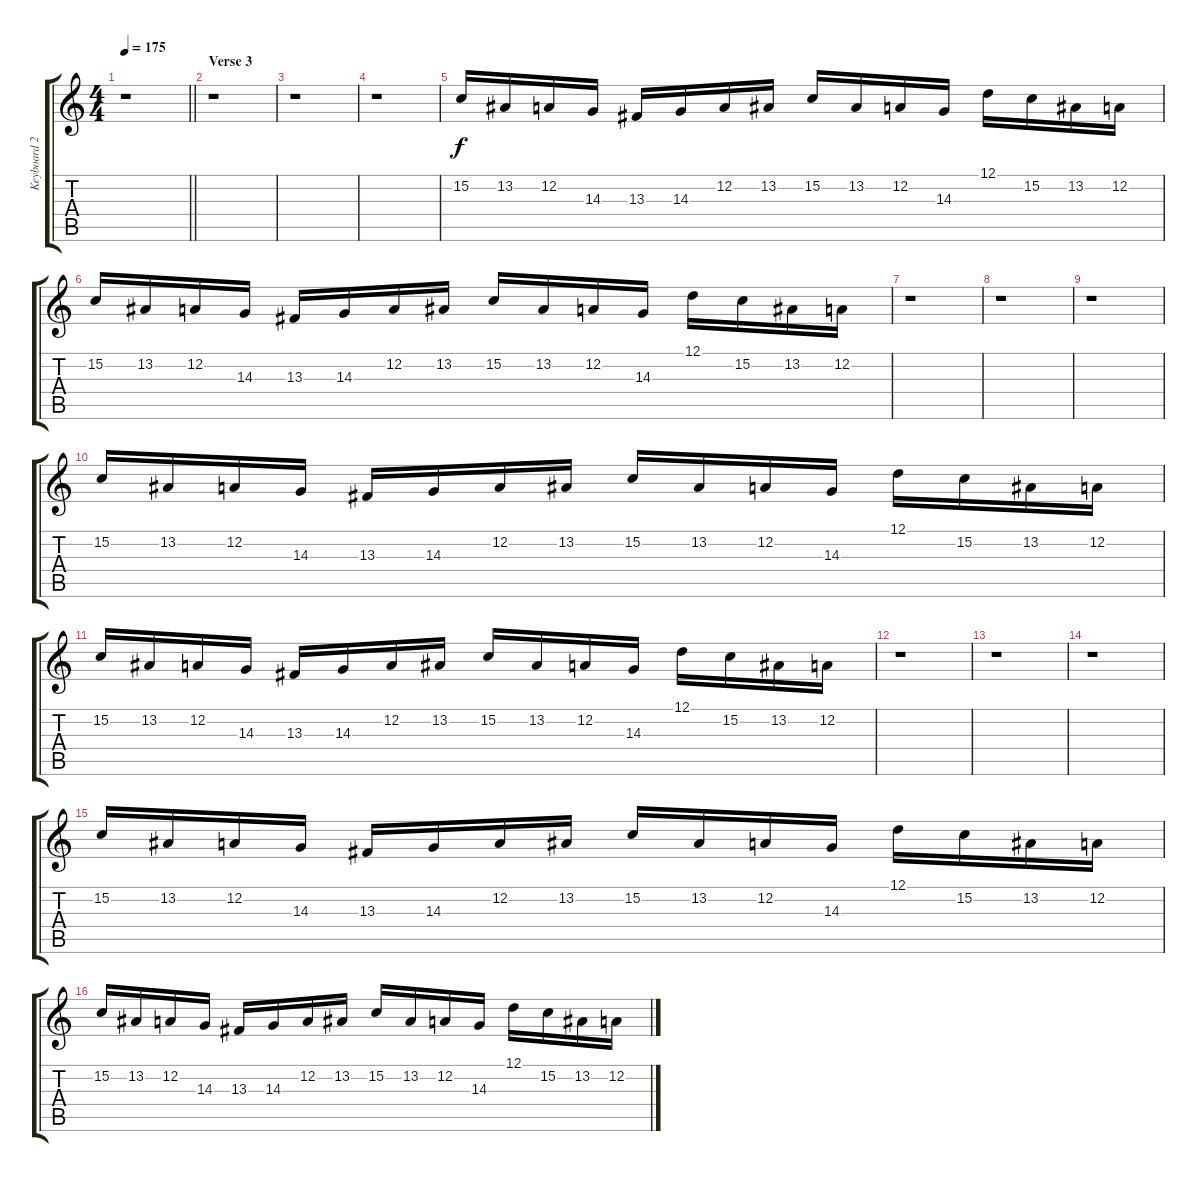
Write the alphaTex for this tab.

\track ("Keyboard 2 (Harpsichord)" "Keyboard 2") {instrument harpsichord}
\staff {score tabs}
\tuning (D4 A3 F3 C3 G2 D2) {hide}
\ts (4 4)
\tempo 175
\clef g2
\barLineRight lightlight
\ks c
r.1{dy f} |
\section ("" "Verse 3")
r.1 |
r.1 |
r.1 |
15.2.16{volume 13 balance 11 instrument harpsichord} 13.2.16 12.2.16 14.3.16 13.3.16 14.3.16 12.2.16 13.2.16 15.2.16 13.2.16 12.2.16 14.3.16 12.1.16 15.2.16 13.2.16 12.2.16 |
15.2.16 13.2.16 12.2.16 14.3.16 13.3.16 14.3.16 12.2.16 13.2.16 15.2.16 13.2.16 12.2.16 14.3.16 12.1.16 15.2.16 13.2.16 12.2.16 |
r.1 |
r.1 |
r.1 |
15.2.16 13.2.16 12.2.16 14.3.16 13.3.16 14.3.16 12.2.16 13.2.16 15.2.16 13.2.16 12.2.16 14.3.16 12.1.16 15.2.16 13.2.16 12.2.16 |
15.2.16 13.2.16 12.2.16 14.3.16 13.3.16 14.3.16 12.2.16 13.2.16 15.2.16 13.2.16 12.2.16 14.3.16 12.1.16 15.2.16 13.2.16 12.2.16 |
r.1 |
r.1 |
r.1 |
15.2.16 13.2.16 12.2.16 14.3.16 13.3.16 14.3.16 12.2.16 13.2.16 15.2.16 13.2.16 12.2.16 14.3.16 12.1.16 15.2.16 13.2.16 12.2.16 |
15.2.16 13.2.16 12.2.16 14.3.16 13.3.16 14.3.16 12.2.16 13.2.16 15.2.16 13.2.16 12.2.16 14.3.16 12.1.16 15.2.16 13.2.16 12.2.16
